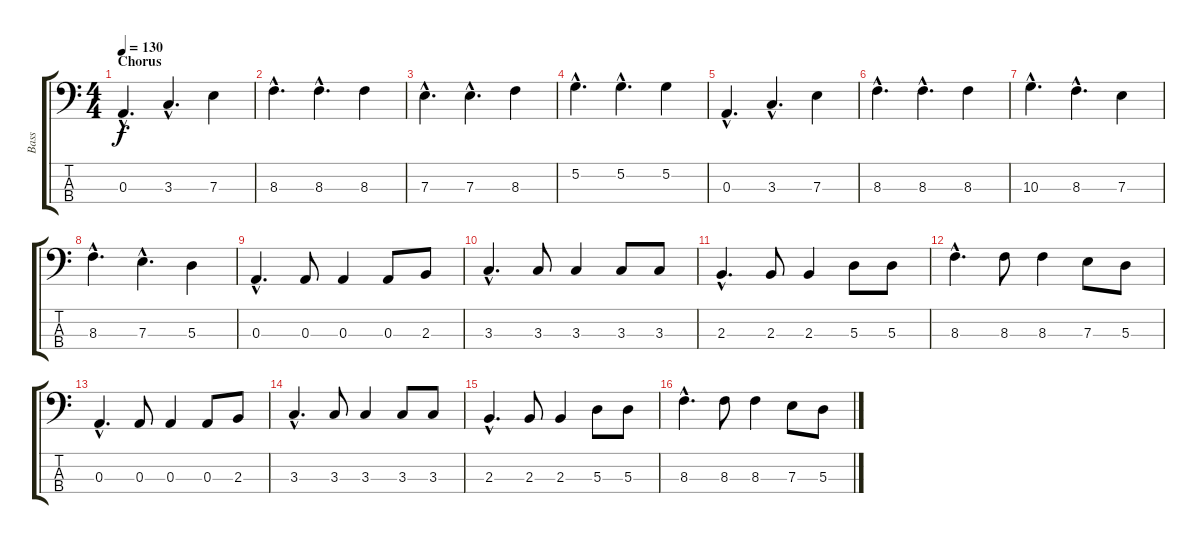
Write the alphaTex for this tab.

\track ("Bass" "Bass") {instrument electricbassfinger}
\staff {score tabs}
\tuning (G2 D2 A1 E1) {hide}
\ts (4 4)
\section ("" "Chorus")
\tempo 130
\clef f4
\ks c
0.3{hac}.4{d dy f} 3.3{hac}.4{d} 7.3.4 |
8.3{hac}.4{d} 8.3{hac}.4{d} 8.3.4 |
7.3{hac}.4{d} 7.3{hac}.4{d} 8.3.4 |
5.2{hac}.4{d} 5.2{hac}.4{d} 5.2.4 |
0.3{hac}.4{d} 3.3{hac}.4{d} 7.3.4 |
8.3{hac}.4{d} 8.3{hac}.4{d} 8.3.4 |
10.3{hac}.4{d} 8.3{hac}.4{d} 7.3.4 |
8.3{hac}.4{d} 7.3{hac}.4{d} 5.3.4 |
\section ("" "")
0.3{hac}.4{d} 0.3.8 0.3.4 0.3.8 2.3.8 |
3.3{hac}.4{d} 3.3.8 3.3.4 3.3.8 3.3.8 |
2.3{hac}.4{d} 2.3.8 2.3.4 5.3.8 5.3.8 |
8.3{hac}.4{d} 8.3.8 8.3.4 7.3.8 5.3.8 |
0.3{hac}.4{d} 0.3.8 0.3.4 0.3.8 2.3.8 |
3.3{hac}.4{d} 3.3.8 3.3.4 3.3.8 3.3.8 |
2.3{hac}.4{d} 2.3.8 2.3.4 5.3.8 5.3.8 |
8.3{hac}.4{d} 8.3.8 8.3.4 7.3.8 5.3.8
